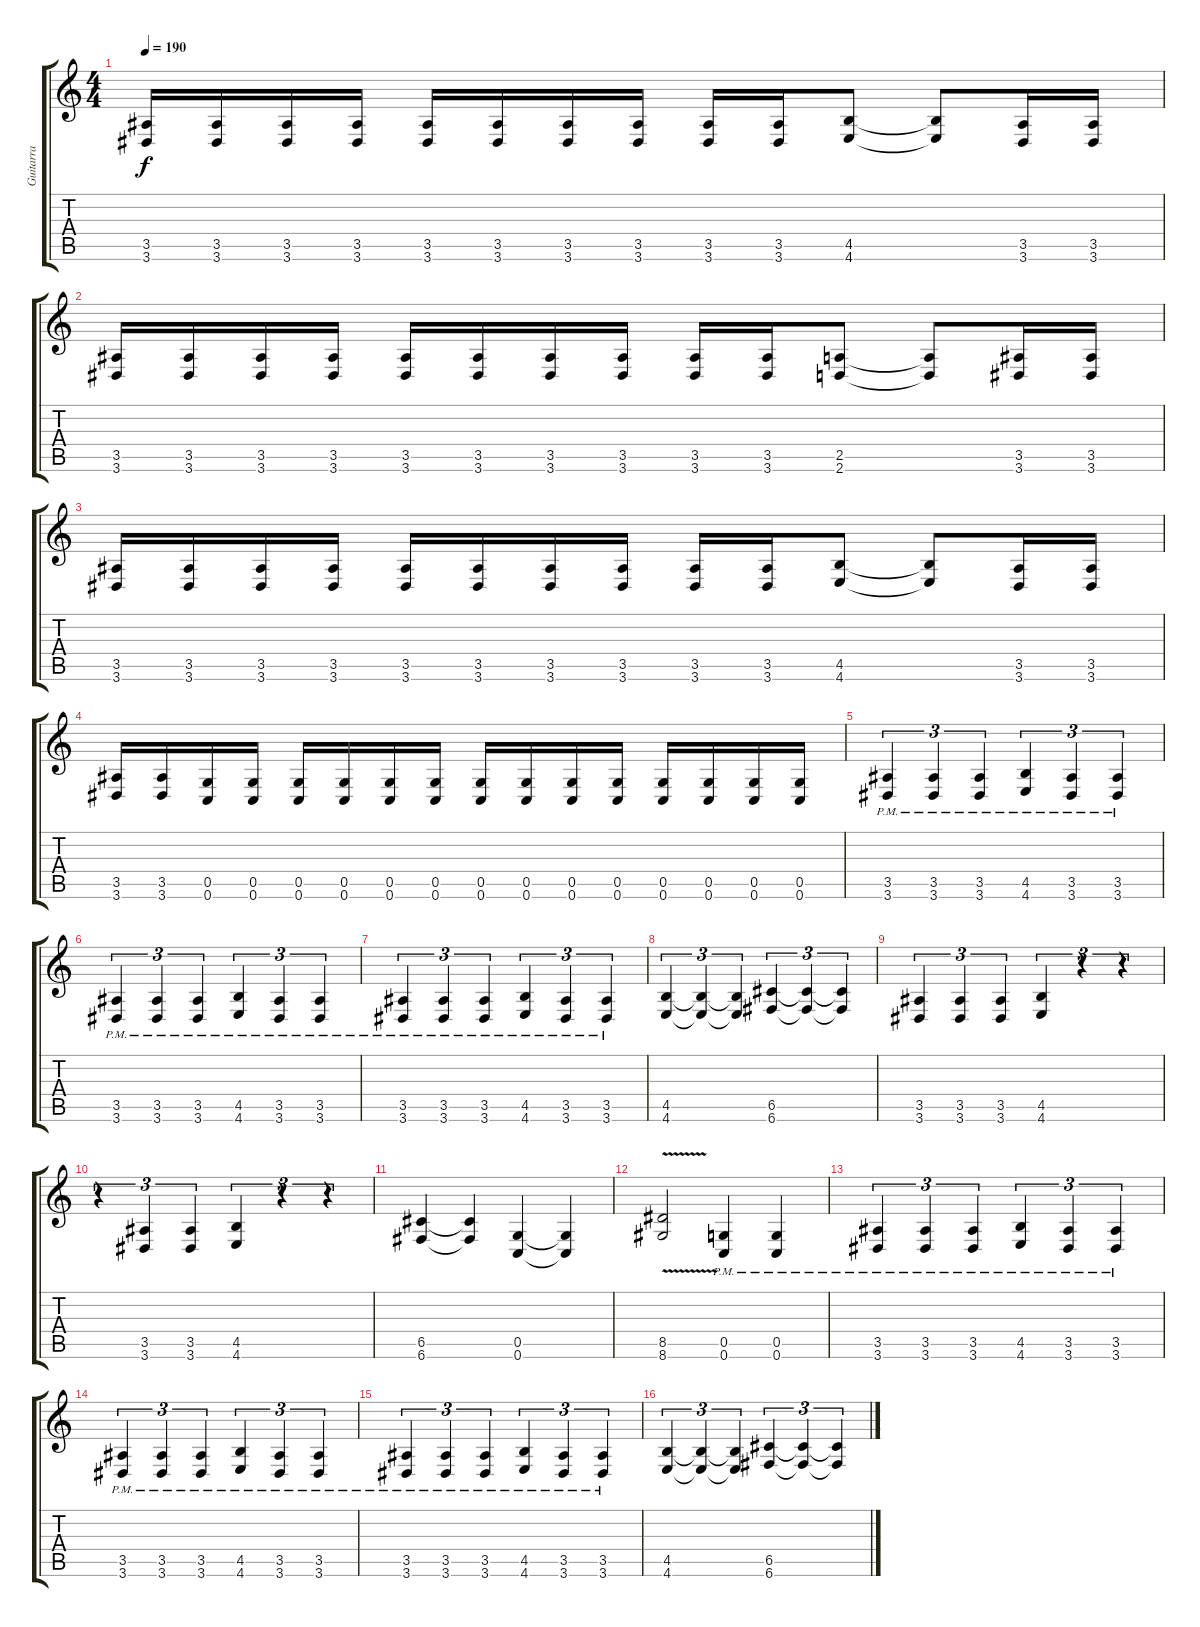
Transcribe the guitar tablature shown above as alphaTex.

\track ("Guitarra" "Guitarra") {instrument distortionguitar}
\staff {score tabs}
\tuning (D4 A3 F3 C3 G2 C2) {hide}
\ts (4 4)
\tempo 190
\clef g2
\ks c
(3.5 3.6).16{dy f} (3.5 3.6).16 (3.5 3.6).16 (3.5 3.6).16 (3.5 3.6).16 (3.5 3.6).16 (3.5 3.6).16 (3.5 3.6).16 (3.5 3.6).16 (3.5 3.6).16 (4.5 4.6).8 (4.5{t} 4.6{t}).8 (3.5 3.6).16 (3.5 3.6).16 |
(3.5 3.6).16 (3.5 3.6).16 (3.5 3.6).16 (3.5 3.6).16 (3.5 3.6).16 (3.5 3.6).16 (3.5 3.6).16 (3.5 3.6).16 (3.5 3.6).16 (3.5 3.6).16 (2.5 2.6).8 (2.5{t} 2.6{t}).8 (3.5 3.6).16 (3.5 3.6).16 |
(3.5 3.6).16 (3.5 3.6).16 (3.5 3.6).16 (3.5 3.6).16 (3.5 3.6).16 (3.5 3.6).16 (3.5 3.6).16 (3.5 3.6).16 (3.5 3.6).16 (3.5 3.6).16 (4.5 4.6).8 (4.5{t} 4.6{t}).8 (3.5 3.6).16 (3.5 3.6).16 |
(3.5 3.6).16 (3.5 3.6).16 (0.5 0.6).16 (0.5 0.6).16 (0.5 0.6).16 (0.5 0.6).16 (0.5 0.6).16 (0.5 0.6).16 (0.5 0.6).16 (0.5 0.6).16 (0.5 0.6).16 (0.5 0.6).16 (0.5 0.6).16 (0.5 0.6).16 (0.5 0.6).16 (0.5 0.6).16 |
(3.5{pm} 3.6{pm}).4{tu (3 2)} (3.5{pm} 3.6{pm}).4{tu (3 2)} (3.5{pm} 3.6{pm}).4{tu (3 2)} (4.5{pm} 4.6{pm}).4{tu (3 2)} (3.5{pm} 3.6{pm}).4{tu (3 2)} (3.5{pm} 3.6{pm}).4{tu (3 2)} |
(3.5{pm} 3.6{pm}).4{tu (3 2)} (3.5{pm} 3.6{pm}).4{tu (3 2)} (3.5{pm} 3.6{pm}).4{tu (3 2)} (4.5{pm} 4.6{pm}).4{tu (3 2)} (3.5{pm} 3.6{pm}).4{tu (3 2)} (3.5{pm} 3.6{pm}).4{tu (3 2)} |
(3.5{pm} 3.6{pm}).4{tu (3 2)} (3.5{pm} 3.6{pm}).4{tu (3 2)} (3.5{pm} 3.6{pm}).4{tu (3 2)} (4.5{pm} 4.6{pm}).4{tu (3 2)} (3.5{pm} 3.6{pm}).4{tu (3 2)} (3.5{pm} 3.6{pm}).4{tu (3 2)} |
(4.5 4.6).4{tu (3 2)} (4.5{t} 4.6{t}).4{tu (3 2)} (4.5{t} 4.6{t}).4{tu (3 2)} (6.5 6.6).4{tu (3 2)} (6.5{t} 6.6{t}).4{tu (3 2)} (6.5{t} 6.6{t}).4{tu (3 2)} |
(3.5 3.6).4{tu (3 2)} (3.5 3.6).4{tu (3 2)} (3.5 3.6).4{tu (3 2)} (4.5 4.6).4{tu (3 2)} r.4{tu (3 2)} r.4{tu (3 2)} |
r.4{tu (3 2)} (3.5 3.6).4{tu (3 2)} (3.5 3.6).4{tu (3 2)} (4.5 4.6).4{tu (3 2)} r.4{tu (3 2)} r.4{tu (3 2)} |
(6.5 6.6).4 (6.5{t} 6.6{t}).4 (0.5 0.6).4 (0.5{t} 0.6{t}).4 |
(8.5{v} 8.6{v}).2 (0.5{pm} 0.6{pm}).4 (0.5{pm} 0.6{pm}).4 |
(3.5{pm} 3.6{pm}).4{tu (3 2)} (3.5{pm} 3.6{pm}).4{tu (3 2)} (3.5{pm} 3.6{pm}).4{tu (3 2)} (4.5{pm} 4.6{pm}).4{tu (3 2)} (3.5{pm} 3.6{pm}).4{tu (3 2)} (3.5{pm} 3.6{pm}).4{tu (3 2)} |
(3.5{pm} 3.6{pm}).4{tu (3 2)} (3.5{pm} 3.6{pm}).4{tu (3 2)} (3.5{pm} 3.6{pm}).4{tu (3 2)} (4.5{pm} 4.6{pm}).4{tu (3 2)} (3.5{pm} 3.6{pm}).4{tu (3 2)} (3.5{pm} 3.6{pm}).4{tu (3 2)} |
(3.5{pm} 3.6{pm}).4{tu (3 2)} (3.5{pm} 3.6{pm}).4{tu (3 2)} (3.5{pm} 3.6{pm}).4{tu (3 2)} (4.5{pm} 4.6{pm}).4{tu (3 2)} (3.5{pm} 3.6{pm}).4{tu (3 2)} (3.5{pm} 3.6{pm}).4{tu (3 2)} |
(4.5 4.6).4{tu (3 2)} (4.5{t} 4.6{t}).4{tu (3 2)} (4.5{t} 4.6{t}).4{tu (3 2)} (6.5 6.6).4{tu (3 2)} (6.5{t} 6.6{t}).4{tu (3 2)} (6.5{t} 6.6{t}).4{tu (3 2)}
